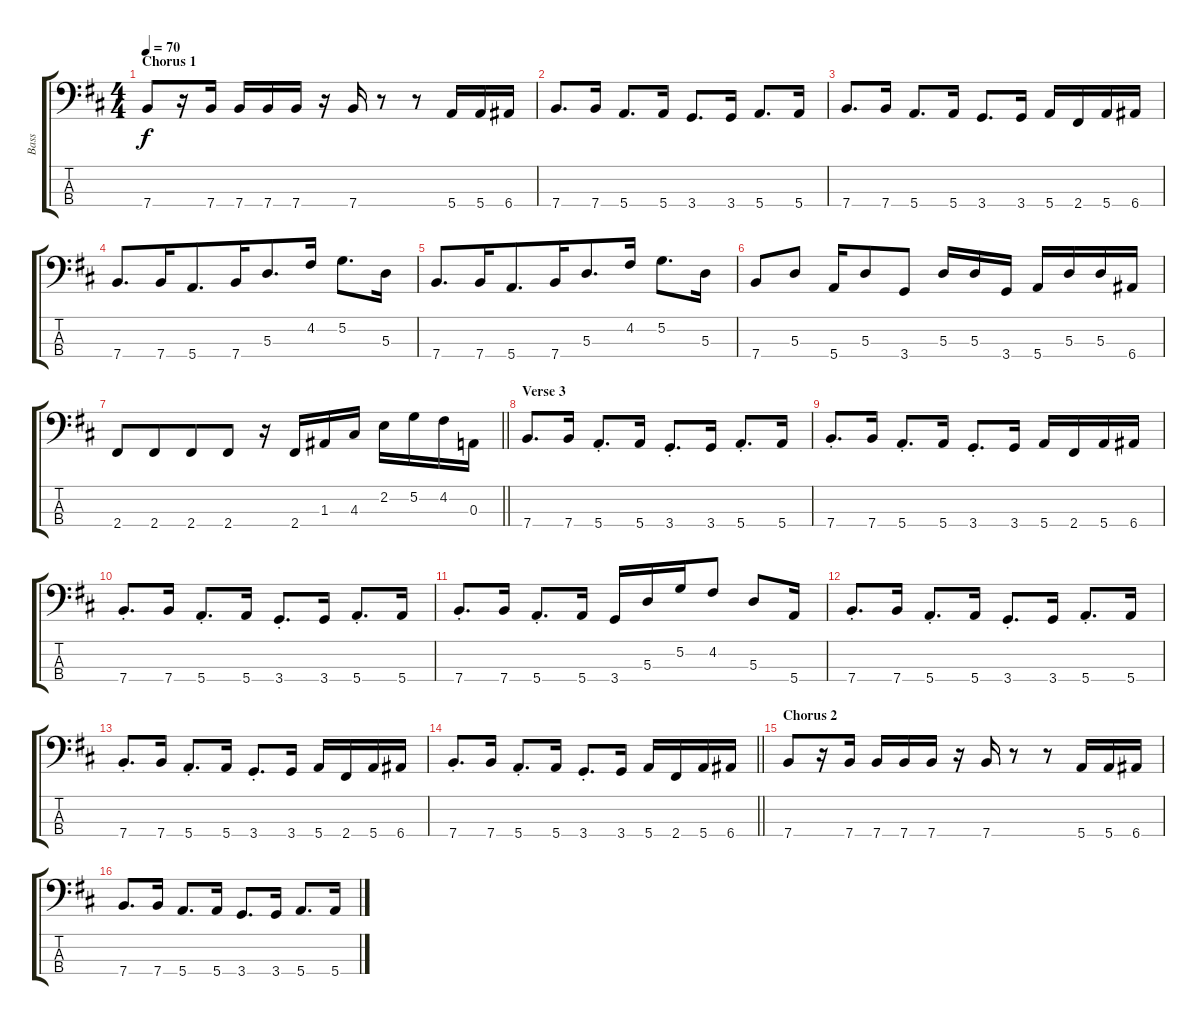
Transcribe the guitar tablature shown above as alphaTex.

\track ("Bass" "Bass") {instrument electricbasspick}
\staff {score tabs}
\tuning (G2 D2 A1 E1) {hide}
\ts (4 4)
\section ("" "Chorus 1")
\tempo 70
\clef f4
\ks bminor
7.4.8{dy f} r.16 7.4.16 7.4.16 7.4.16 7.4.16 r.16 7.4.16 r.8{beam merge} r.8 5.4.16{beam merge} 5.4.16{beam merge} 6.4.16 |
7.4.8{d} 7.4.16 5.4.8{d} 5.4.16 3.4.8{d} 3.4.16 5.4.8{d} 5.4.16 |
7.4.8{d} 7.4.16 5.4.8{d} 5.4.16 3.4.8{d} 3.4.16 5.4.16 2.4.16 5.4.16 6.4.16 |
7.4.8{d} 7.4.16{beam merge} 5.4.8{d beam merge} 7.4.16{beam merge} 5.3.8{d} 4.2.16 5.2.8{d} 5.3.16 |
7.4.8{d} 7.4.16{beam merge} 5.4.8{d beam merge} 7.4.16{beam merge} 5.3.8{d} 4.2.16 5.2.8{d} 5.3.16 |
7.4.8 5.3.8 5.4.16 5.3.8 3.4.8 5.3.16 5.3.16 3.4.16 5.4.16{beam merge} 5.3.16 5.3.16{beam merge} 6.4.16 |
\barLineRight lightlight
2.4.8 2.4.8{beam merge} 2.4.8 2.4.8 r.16 2.4.16 1.3.16 4.3.16 2.2.16{beam merge} 5.2.16 4.2.16 0.3.16 |
\section ("" "Verse 3")
7.4.8{d} 7.4.16 5.4{st}.8{d} 5.4.16 3.4{st}.8{d} 3.4.16 5.4{st}.8{d} 5.4.16 |
7.4{st}.8{d} 7.4.16 5.4{st}.8{d} 5.4.16 3.4{st}.8{d} 3.4.16 5.4.16 2.4.16 5.4.16 6.4.16 |
7.4{st}.8{d} 7.4.16 5.4{st}.8{d} 5.4.16 3.4{st}.8{d} 3.4.16 5.4{st}.8{d} 5.4.16 |
7.4{st}.8{d} 7.4.16 5.4{st}.8{d} 5.4.16 3.4.16 5.3.16 5.2.16 4.2.8 5.3.8 5.4.16 |
7.4{st}.8{d} 7.4.16 5.4{st}.8{d} 5.4.16 3.4{st}.8{d} 3.4.16 5.4{st}.8{d} 5.4.16 |
7.4{st}.8{d} 7.4.16 5.4{st}.8{d} 5.4.16 3.4{st}.8{d} 3.4.16 5.4.16 2.4.16 5.4.16 6.4.16 |
\barLineRight lightlight
7.4{st}.8{d} 7.4.16 5.4{st}.8{d} 5.4.16 3.4{st}.8{d} 3.4.16 5.4.16 2.4.16 5.4.16 6.4.16 |
\section ("" "Chorus 2")
7.4.8 r.16 7.4.16 7.4.16 7.4.16 7.4.16 r.16 7.4.16 r.8{beam merge} r.8 5.4.16{beam merge} 5.4.16{beam merge} 6.4.16 |
7.4.8{d} 7.4.16 5.4.8{d} 5.4.16 3.4.8{d} 3.4.16 5.4.8{d} 5.4.16
